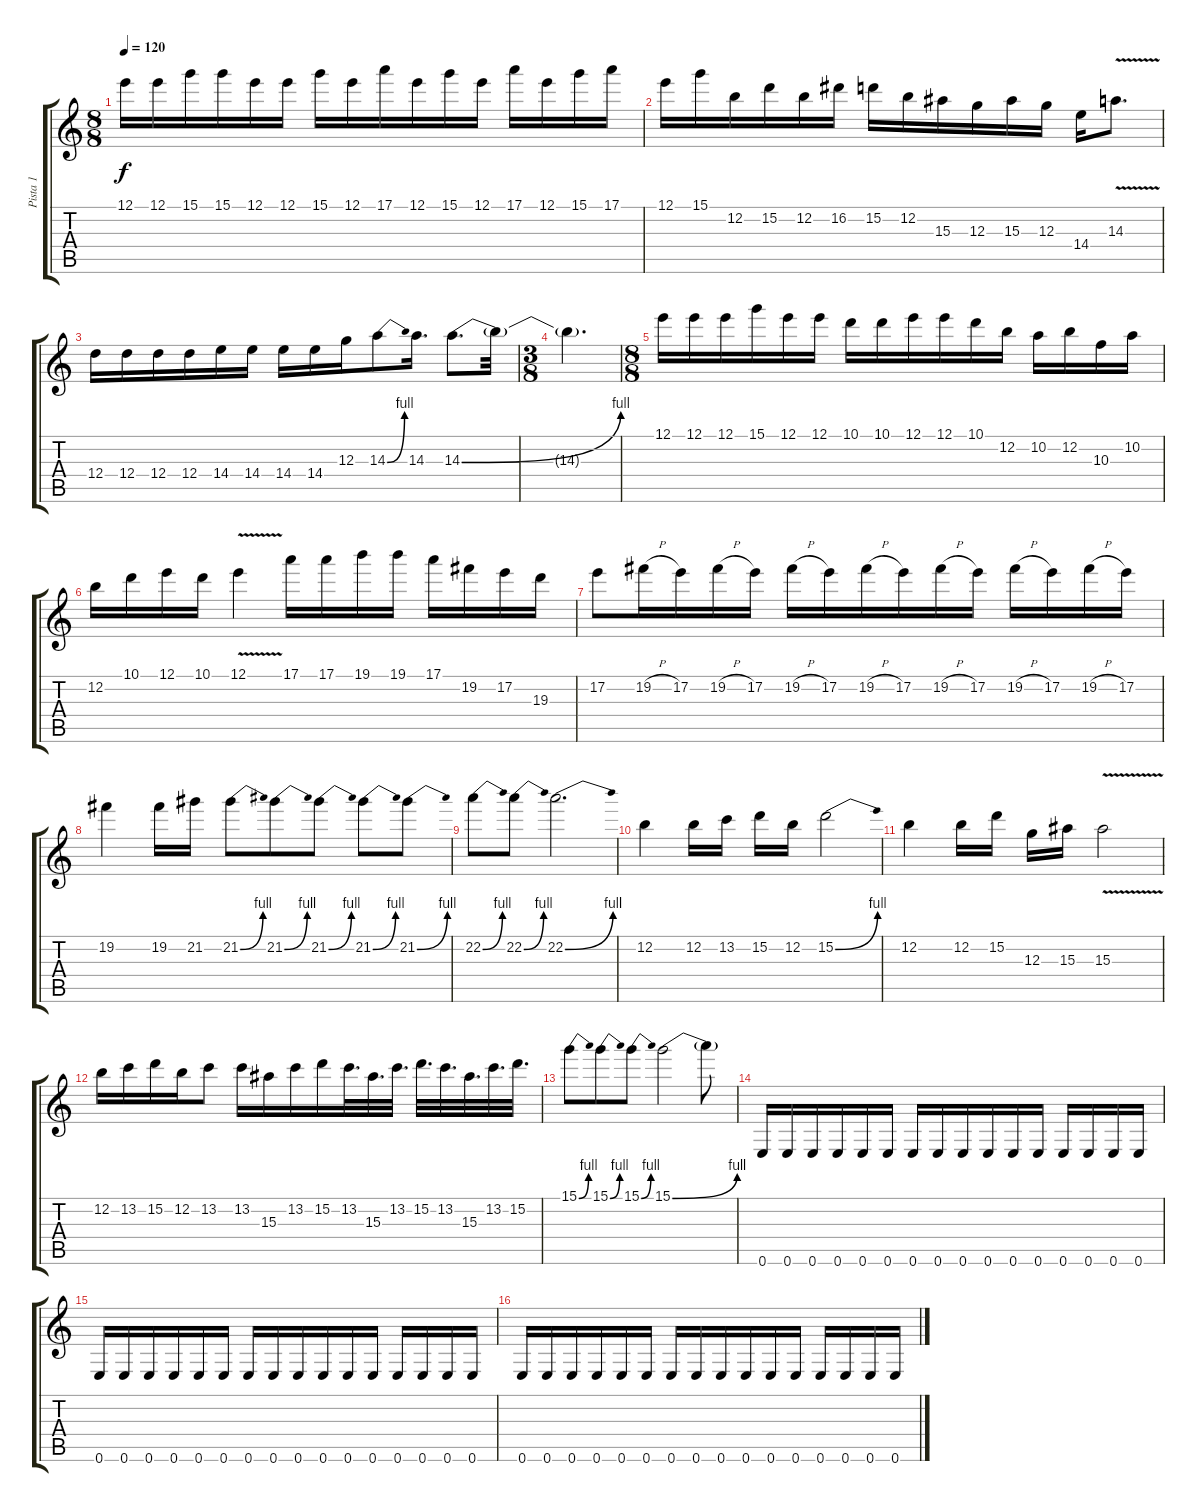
\track ("Pista 1" "Pista 1") {instrument distortionguitar}
\staff {score tabs}
\tuning (E4 B3 G3 D3 A2 E2) {hide}
\ts (8 8)
\tempo 120
\clef g2
\ks c
12.1.16{dy f} 12.1.16 15.1.16 15.1.16 12.1.16 12.1.16 15.1.16 12.1.16 17.1.16 12.1.16 15.1.16 12.1.16 17.1.16 12.1.16 15.1.16 17.1.16 |
12.1.16 15.1.16 12.2.16 15.2.16 12.2.16 16.2.16 15.2.16 12.2.16 15.3.16 12.3.16 15.3.16 12.3.16 14.4.16 14.3{v}.8{d} |
12.4.16 12.4.16 12.4.16 12.4.16 14.4.16 14.4.16 14.4.16 14.4.16 12.3.16 14.3{be (bend 0 0 60 4)}.8 14.3.16{d} 14.3{be (bend 0 0 60 4)}.8{d} 14.3{t}.32 |
\ts (3 8)
14.3{t}.4{d} |
\ts (8 8)
12.1.16 12.1.16 12.1.16 15.1.16 12.1.16 12.1.16 10.1.16 10.1.16 12.1.16 12.1.16 10.1.16 12.2.16 10.2.16 12.2.16 10.3.16 10.2.16 |
12.2.16 10.1.16 12.1.16 10.1.16 12.1{v}.4 17.1.16 17.1.16 19.1.16 19.1.16 17.1.16 19.2.16 17.2.16 19.3.16 |
17.2.8 19.2{h}.16 17.2.16 19.2{h}.16 17.2.16 19.2{h}.16 17.2.16 19.2{h}.16 17.2.16 19.2{h}.16 17.2.16 19.2{h}.16 17.2.16 19.2{h}.16 17.2.16 |
19.2.4 19.2.16 21.2.16 21.2{be (bend 0 0 60 4)}.8 21.2{be (bend 0 0 60 4)}.8 21.2{be (bend 0 0 60 4)}.8 21.2{be (bend 0 0 60 4)}.8 21.2{be (bend 0 0 60 4)}.8 |
22.2{be (bend 0 0 60 4)}.8 22.2{be (bend 0 0 60 4)}.8 22.2{be (bend 0 0 60 4)}.2{d} |
12.2.4 12.2.16 13.2.16 15.2.16 12.2.16 15.2{be (bend 0 0 60 4)}.2 |
12.2.4 12.2.16 15.2.16 12.3.16 15.3.16 15.3{v}.2 |
12.2.16 13.2.16 15.2.16 12.2.16 13.2.8 13.2.16 15.3.16 13.2.16 15.2.16 13.2.32{d} 15.3.32{d} 13.2.32{d} 15.2.32{d} 13.2.32{d} 15.3.32{d} 13.2.32{d} 15.2.32{d} |
15.1{be (bend 0 0 60 4)}.8 15.1{be (bend 0 0 60 4)}.8 15.1{be (bend 0 0 60 4)}.8 15.1{be (bend 0 0 60 4)}.2 15.1{t}.8 |
0.6.16 0.6.16 0.6.16 0.6.16 0.6.16 0.6.16 0.6.16 0.6.16 0.6.16 0.6.16 0.6.16 0.6.16 0.6.16 0.6.16 0.6.16 0.6.16 |
0.6.16 0.6.16 0.6.16 0.6.16 0.6.16 0.6.16 0.6.16 0.6.16 0.6.16 0.6.16 0.6.16 0.6.16 0.6.16 0.6.16 0.6.16 0.6.16 |
0.6.16 0.6.16 0.6.16 0.6.16 0.6.16 0.6.16 0.6.16 0.6.16 0.6.16 0.6.16 0.6.16 0.6.16 0.6.16 0.6.16 0.6.16 0.6.16
